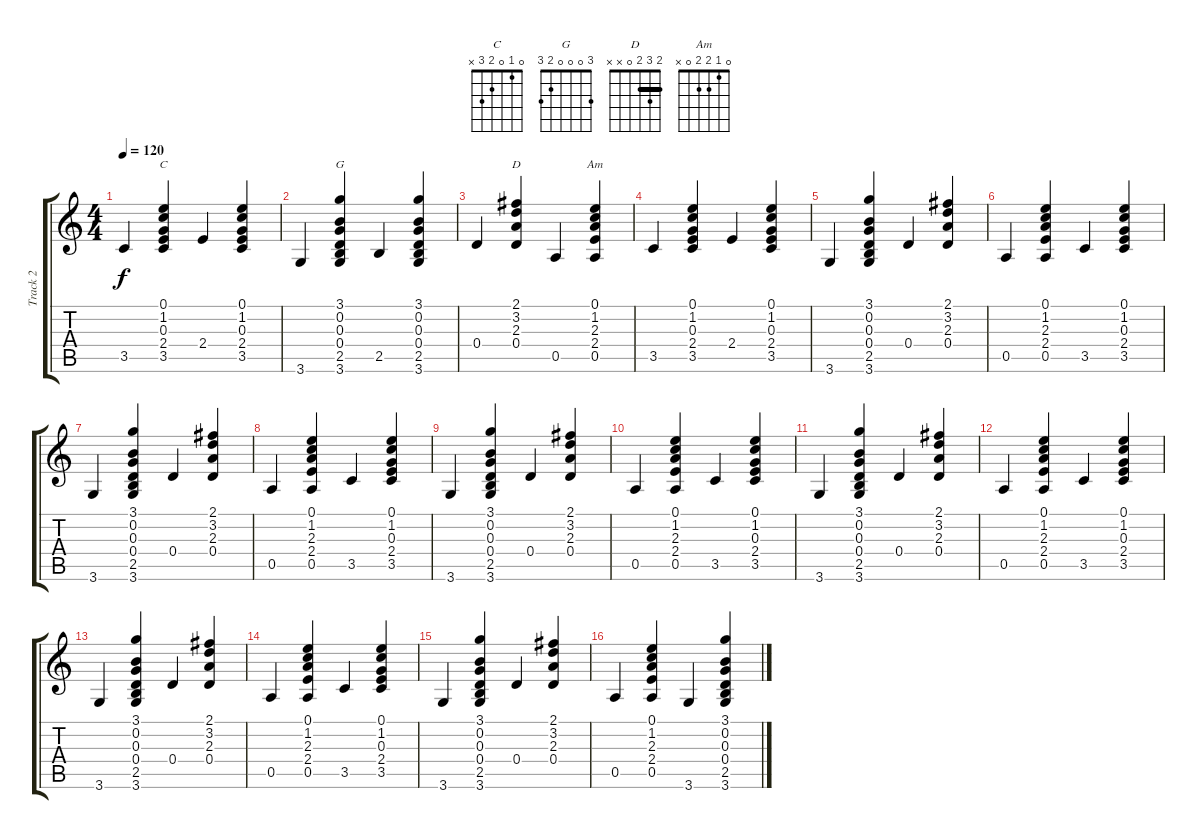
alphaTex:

\track ("Track 2" "Track 2") {instrument acousticguitarsteel}
\staff {score tabs}
\tuning (E4 B3 G3 D3 A2 E2) {hide}
\chord ("C" 0 1 0 2 3 x)
\chord ("G" 3 0 0 0 2 3)
\chord ("D" 2 3 2 0 x x) {barre 2}
\chord ("Am" 0 1 2 2 0 x)
\ts (4 4)
\tempo 120
\clef g2
\ks c
3.5.4{dy f} (0.1 1.2 0.3 2.4 3.5).4{ch "C"} 2.4.4 (0.1 1.2 0.3 2.4 3.5).4 |
3.6.4 (3.1 0.2 0.3 0.4 2.5 3.6).4{ch "G"} 2.5.4 (3.1 0.2 0.3 0.4 2.5 3.6).4 |
0.4.4 (2.1 3.2 2.3 0.4).4{ch "D"} 0.5.4 (0.1 1.2 2.3 2.4 0.5).4{ch "Am"} |
3.5.4 (0.1 1.2 0.3 2.4 3.5).4 2.4.4 (0.1 1.2 0.3 2.4 3.5).4 |
3.6.4 (3.1 0.2 0.3 0.4 2.5 3.6).4 0.4.4 (2.1 3.2 2.3 0.4).4 |
0.5.4 (0.1 1.2 2.3 2.4 0.5).4 3.5.4 (0.1 1.2 0.3 2.4 3.5).4 |
3.6.4 (3.1 0.2 0.3 0.4 2.5 3.6).4 0.4.4 (2.1 3.2 2.3 0.4).4 |
0.5.4 (0.1 1.2 2.3 2.4 0.5).4 3.5.4 (0.1 1.2 0.3 2.4 3.5).4 |
3.6.4 (3.1 0.2 0.3 0.4 2.5 3.6).4 0.4.4 (2.1 3.2 2.3 0.4).4 |
0.5.4 (0.1 1.2 2.3 2.4 0.5).4 3.5.4 (0.1 1.2 0.3 2.4 3.5).4 |
3.6.4 (3.1 0.2 0.3 0.4 2.5 3.6).4 0.4.4 (2.1 3.2 2.3 0.4).4 |
0.5.4 (0.1 1.2 2.3 2.4 0.5).4 3.5.4 (0.1 1.2 0.3 2.4 3.5).4 |
3.6.4 (3.1 0.2 0.3 0.4 2.5 3.6).4 0.4.4 (2.1 3.2 2.3 0.4).4 |
0.5.4 (0.1 1.2 2.3 2.4 0.5).4 3.5.4 (0.1 1.2 0.3 2.4 3.5).4 |
3.6.4 (3.1 0.2 0.3 0.4 2.5 3.6).4 0.4.4 (2.1 3.2 2.3 0.4).4 |
0.5.4 (0.1 1.2 2.3 2.4 0.5).4 3.6.4 (3.1 0.2 0.3 0.4 2.5 3.6).4
